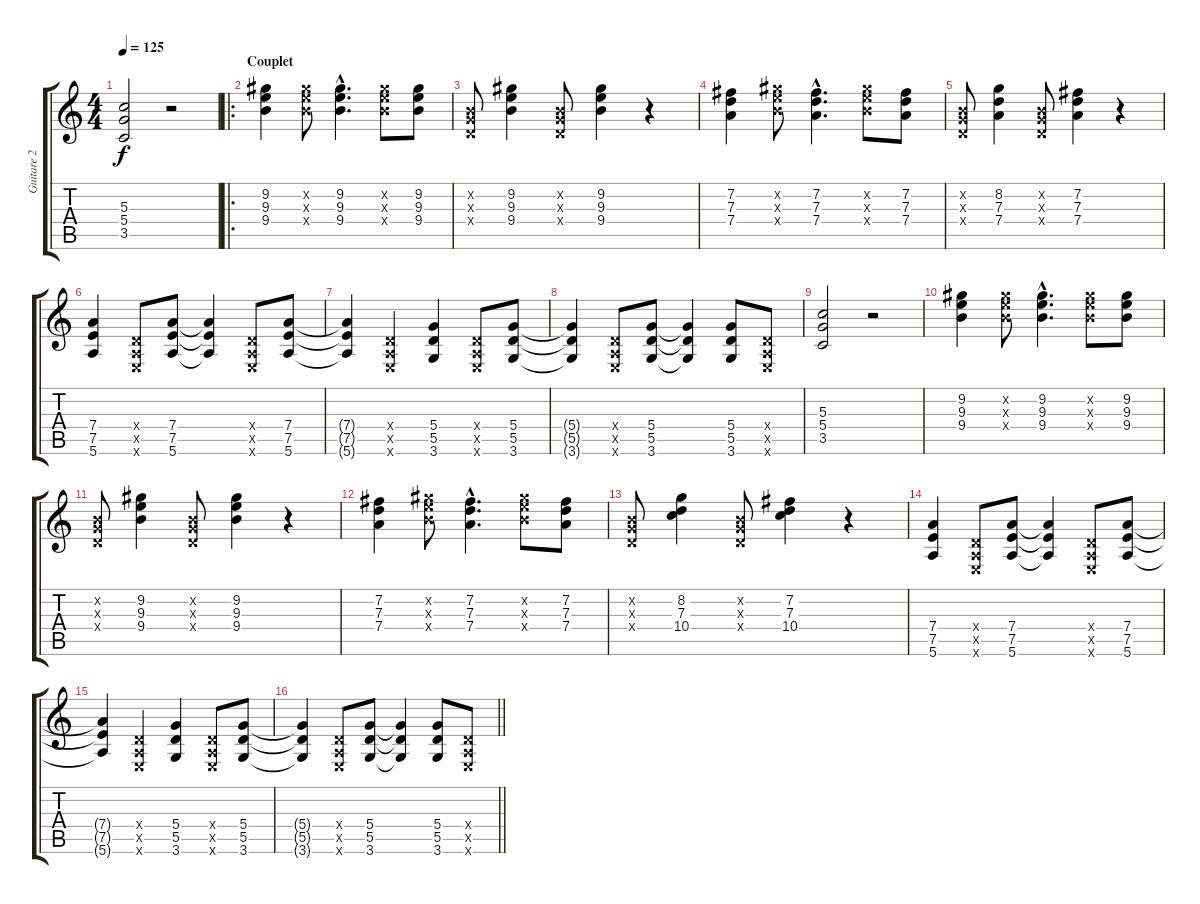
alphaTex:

\track ("Guitare 2" "Guitare 2") {instrument overdrivenguitar}
\staff {score tabs}
\tuning (E4 B3 G3 D3 A2 E2) {hide}
\ts (4 4)
\tempo 125
\clef g2
\ks c
(5.3 5.4 3.5).2{dy f} r.2 |
\ro
\section ("" "Couplet")
(9.2 9.3 9.4).4 (9.2{x} 9.3{x} 9.4{x}).8 (9.2{hac} 9.3{hac} 9.4{hac}).4{d} (9.2{x} 9.3{x} 9.4{x}).8 (9.2 9.3 9.4).8 |
(0.2{x} 0.3{x} 0.4{x}).8 (9.2 9.3 9.4).4 (0.2{x} 0.3{x} 0.4{x}).8 (9.2 9.3 9.4).4 r.4 |
(7.2 7.3 7.4).4 (9.2{x} 9.3{x} 9.4{x}).8 (7.2{hac} 7.3{hac} 7.4{hac}).4{d} (9.2{x} 9.3{x} 9.4{x}).8 (7.2 7.3 7.4).8 |
(0.2{x} 0.3{x} 0.4{x}).8 (8.2 7.3 7.4).4 (0.2{x} 0.3{x} 0.4{x}).8 (7.2 7.3 7.4).4 r.4 |
(7.4 7.5 5.6).4 (0.4{x} 0.5{x} 0.6{x}).8 (7.4 7.5 5.6).8 (7.4{t} 7.5{t} 5.6{t}).4 (0.4{x} 0.5{x} 0.6{x}).8 (7.4 7.5 5.6).8 |
(7.4{t} 7.5{t} 5.6{t}).4 (0.4{x} 0.5{x} 0.6{x}).4 (5.4 5.5 3.6).4 (0.4{x} 0.5{x} 0.6{x}).8 (5.4 5.5 3.6).8 |
(5.4{t} 5.5{t} 3.6{t}).4 (0.4{x} 0.5{x} 0.6{x}).8 (5.4 5.5 3.6).8 (5.4{t} 5.5{t} 3.6{t}).4 (5.4 5.5 3.6).8 (0.4{x} 0.5{x} 0.6{x}).8 |
(5.3 5.4 3.5).2 r.2 |
(9.2 9.3 9.4).4 (9.2{x} 9.3{x} 9.4{x}).8 (9.2{hac} 9.3{hac} 9.4{hac}).4{d} (9.2{x} 9.3{x} 9.4{x}).8 (9.2 9.3 9.4).8 |
(0.2{x} 0.3{x} 0.4{x}).8 (9.2 9.3 9.4).4 (0.2{x} 0.3{x} 0.4{x}).8 (9.2 9.3 9.4).4 r.4 |
(7.2 7.3 7.4).4 (9.2{x} 9.3{x} 9.4{x}).8 (7.2{hac} 7.3{hac} 7.4{hac}).4{d} (9.2{x} 9.3{x} 9.4{x}).8 (7.2 7.3 7.4).8 |
(0.2{x} 0.3{x} 0.4{x}).8 (8.2 7.3 10.4).4 (0.2{x} 0.3{x} 0.4{x}).8 (7.2 7.3 10.4).4 r.4 |
(7.4 7.5 5.6).4 (0.4{x} 0.5{x} 0.6{x}).8 (7.4 7.5 5.6).8 (7.4{t} 7.5{t} 5.6{t}).4 (0.4{x} 0.5{x} 0.6{x}).8 (7.4 7.5 5.6).8 |
(7.4{t} 7.5{t} 5.6{t}).4 (0.4{x} 0.5{x} 0.6{x}).4 (5.4 5.5 3.6).4 (0.4{x} 0.5{x} 0.6{x}).8 (5.4 5.5 3.6).8 |
\barLineRight lightlight
(5.4{t} 5.5{t} 3.6{t}).4 (0.4{x} 0.5{x} 0.6{x}).8 (5.4 5.5 3.6).8 (5.4{t} 5.5{t} 3.6{t}).4 (5.4 5.5 3.6).8 (0.4{x} 0.5{x} 0.6{x}).8
